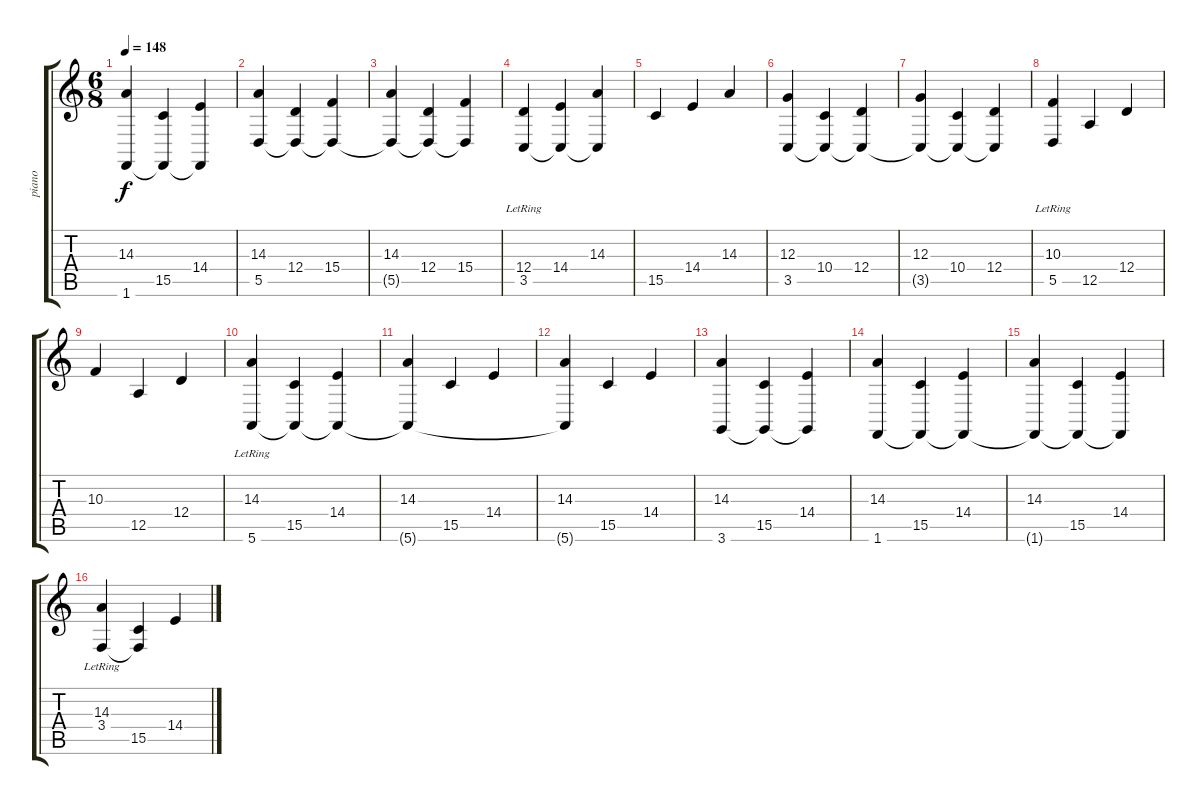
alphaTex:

\track ("piano" "piano") {instrument acousticgrandpiano}
\staff {score tabs}
\tuning (E4 B3 G3 D3 A2 E2) {hide}
\ts (6 8)
\tempo 148
\clef g2
\ks c
(14.3 1.6{t}).4{dy f} (15.5 1.6{t}).4 (14.4 1.6{t}).4 |
(14.3 5.5).4 (12.4 5.5{t}).4 (15.4 5.5{t}).4 |
(14.3 5.5{t}).4 (12.4 5.5{t}).4 (15.4 5.5{t}).4 |
(12.4 3.5{lr}).4 (14.4 3.5{t}).4 (14.3 3.5{t}).4 |
15.5.4 14.4.4 14.3.4 |
(12.3 3.5).4 (10.4 3.5{t}).4 (12.4 3.5{t}).4 |
(12.3 3.5{t}).4 (10.4 3.5{t}).4 (12.4 3.5{t}).4 |
(10.3 5.5{lr}).4 12.5.4 12.4.4 |
10.3.4 12.5.4 12.4.4 |
(14.3 5.6{lr}).4 (15.5 5.6{t}).4 (14.4 5.6{t}).4 |
(14.3 5.6{t}).4 15.5.4 14.4.4 |
(14.3 5.6{t}).4 15.5.4 14.4.4 |
(14.3 3.6).4 (15.5 3.6{t}).4 (14.4 3.6{t}).4 |
(14.3 1.6).4 (15.5 1.6{t}).4 (14.4 1.6{t}).4 |
(14.3 1.6{t}).4 (15.5 1.6{t}).4 (14.4 1.6{t}).4 |
(14.3 3.4{lr}).4 (3.4{t} 15.5).4 14.4.4
